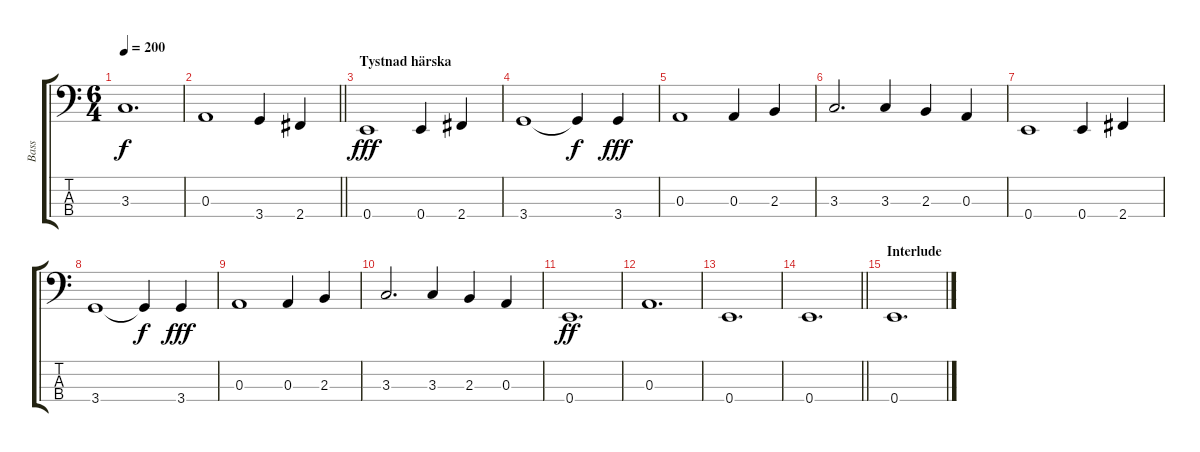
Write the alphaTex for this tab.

\track ("Bass" "Bass") {instrument electricbasspick}
\staff {score tabs}
\tuning (G2 D2 A1 E1) {hide}
\ts (6 4)
\tempo 200
\clef f4
\ks c
3.3.1{d dy f} |
\barLineRight lightlight
0.3.1 3.4.4 2.4.4 |
\section ("" "Tystnad härska")
0.4.1{dy fff} 0.4.4 2.4.4 |
3.4.1 3.4{t}.4{dy f} 3.4.4{dy fff} |
0.3.1 0.3.4 2.3.4 |
3.3.2{d} 3.3.4 2.3.4 0.3.4 |
0.4.1 0.4.4 2.4.4 |
3.4.1 3.4{t}.4{dy f} 3.4.4{dy fff} |
0.3.1 0.3.4 2.3.4 |
3.3.2{d} 3.3.4 2.3.4 0.3.4 |
0.4.1{d dy ff} |
0.3.1{d} |
0.4.1{d} |
\barLineRight lightlight
0.4.1{d} |
\section ("" "Interlude")
0.4.1{d}
